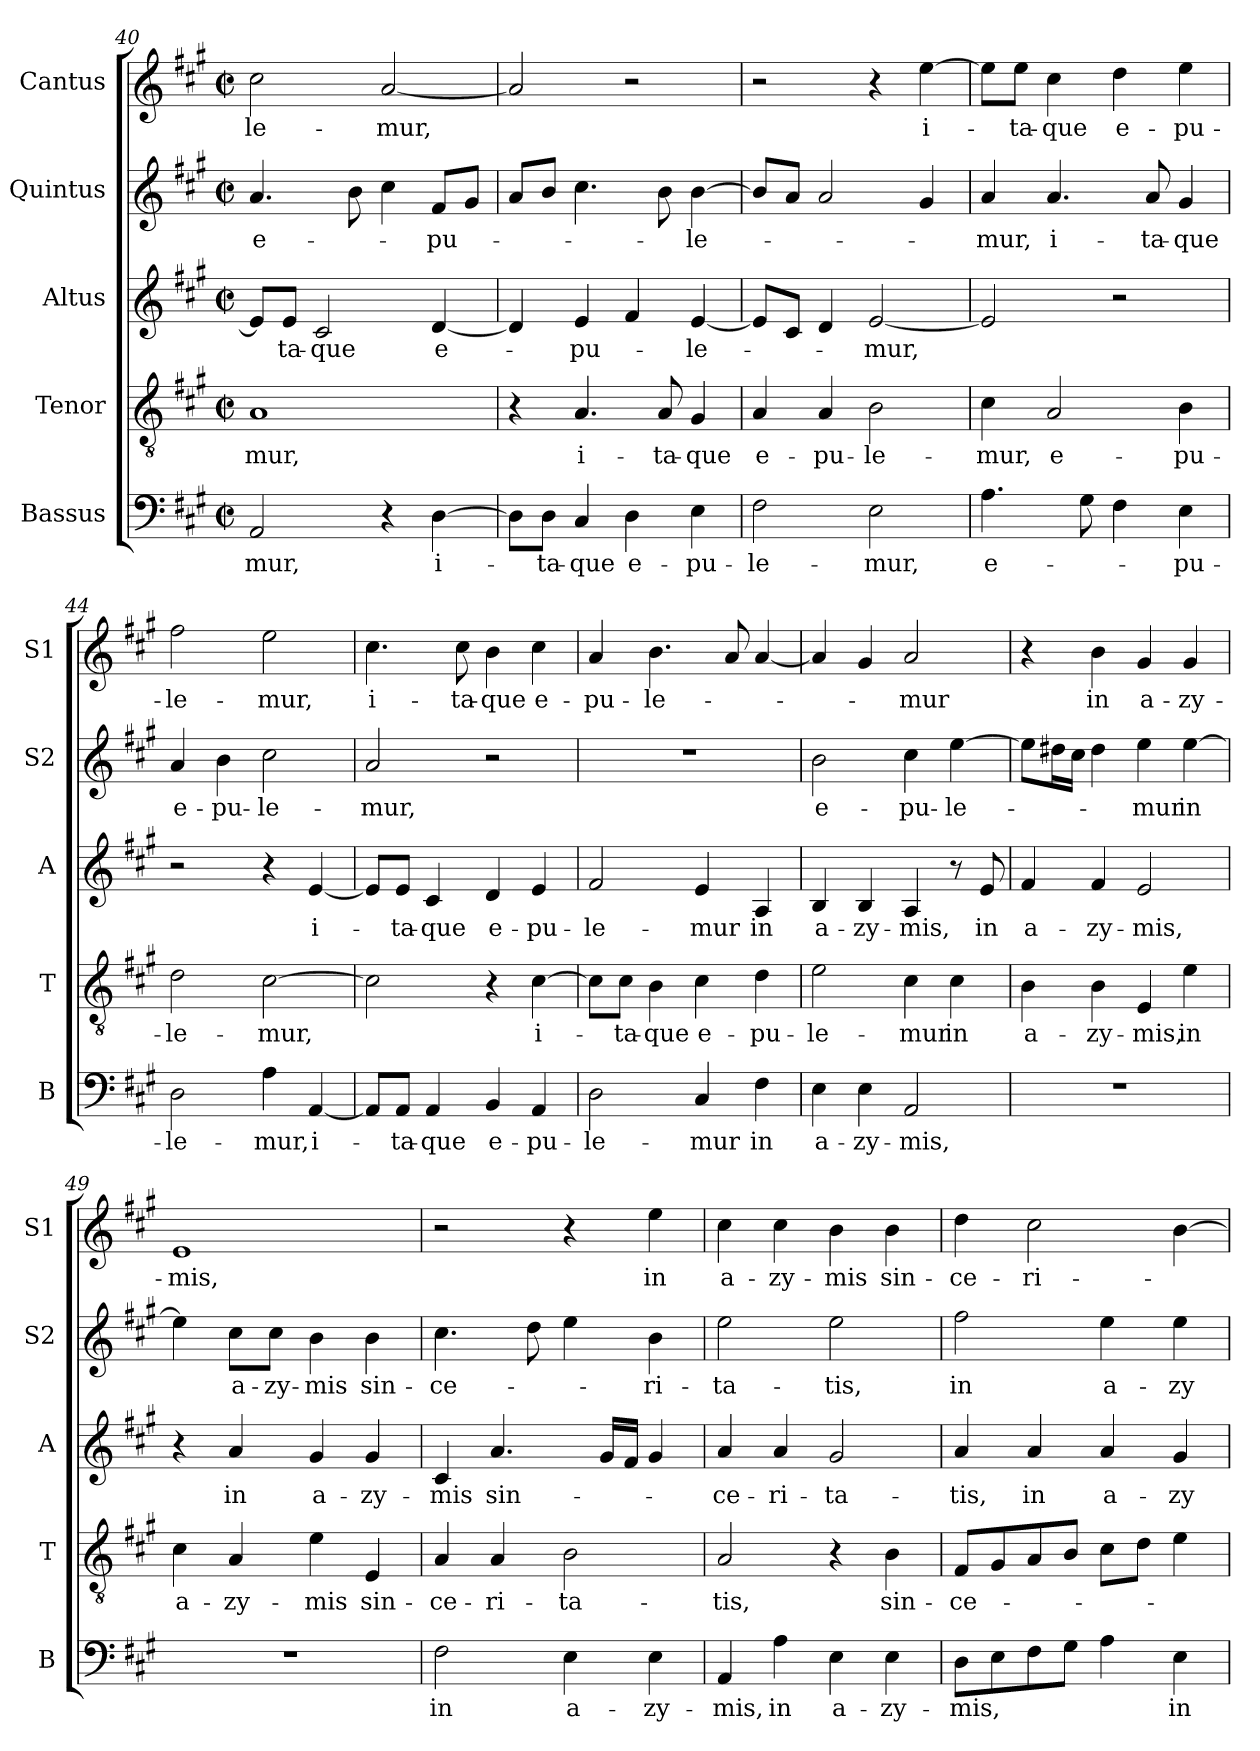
**kern	**text	**kern	**text	**kern	**text	**kern	**text	**kern	**text
*part5	*part5	*part4	*part4	*part3	*part3	*part2	*part2	*part1	*part1
*staff5	*staff5	*staff4	*staff4	*staff3	*staff3	*staff2	*staff2	*staff1	*staff1
*I"Bassus	*	*I"Tenor	*	*I"Altus	*	*I"Quintus	*	*I"Cantus	*
*I'B	*	*I'T	*	*I'A	*	*I'S2	*	*I'S1	*
*clefF4	*	*clefGv2	*	*clefG2	*	*clefG2	*	*clefG2	*
*k[f#c#g#]	*	*k[f#c#g#]	*	*k[f#c#g#]	*	*k[f#c#g#]	*	*k[f#c#g#]	*
*A:	*	*A:	*	*A:	*	*A:	*	*A:	*
*M2/2	*	*M2/2	*	*M2/2	*	*M2/2	*	*M2/2	*
*met(c|)	*	*met(c|)	*	*met(c|)	*	*met(c|)	*	*met(c|)	*
=40	=40	=40	=40	=40	=40	=40	=40	=40	=40
!	!LO:LY:b	!	!LO:LY:b	!	!	!	!LO:LY:b	!	!LO:LY:b
2AA/	-mur,	1A	-mur,	8e/L]	.	4.a/	e-	2cc#\	-le-
!	!	!	!	!	!LO:LY:b	!	!	!	!
.	.	.	.	8e/J	-ta-	.	.	.	.
!	!	!	!	!	!LO:LY:b	!	!	!	!
.	.	.	.	2c#/	-que	.	.	.	.
.	.	.	.	.	.	8b\	.	.	.
!	!	!	!	!	!	!	!	!	!LO:LY:b
4r	.	.	.	.	.	4cc#\	.	[2a/	-mur,
!	!LO:LY:b	!	!	!	!LO:LY:b	!	!LO:LY:b	!	!
[4D\	i-	.	.	[4d/	e-	8f#/L	-pu-	.	.
.	.	.	.	.	.	8g#/J	.	.	.
=41	=41	=41	=41	=41	=41	=41	=41	=41	=41
8D\L]	.	4r	.	4d/]	.	8a/L	.	2a/]	.
!	!LO:LY:b	!	!	!	!	!	!	!	!
8D\J	-ta-	.	.	.	.	8b/J	.	.	.
!	!LO:LY:b	!	!LO:LY:b	!	!LO:LY:b	!	!	!	!
4C#/	-que	4.A/	i-	4e/	-pu-	4.cc#\	.	.	.
!	!LO:LY:b	!	!	!	!	!	!	!	!
4D\	e-	.	.	4f#/	.	.	.	2r	.
!	!	!	!LO:LY:b	!	!	!	!	!	!
.	.	8A/	-ta-	.	.	8b\	.	.	.
!	!LO:LY:b	!	!LO:LY:b	!	!LO:LY:b	!	!LO:LY:b	!	!
4E\	-pu-	4G#/	-que	[4e/	-le-	[4b\	-le-	.	.
=42	=42	=42	=42	=42	=42	=42	=42	=42	=42
!	!LO:LY:b	!	!LO:LY:b	!	!	!	!	!	!
2F#\	-le-	4A/	e-	8e/L]	.	8b/L]	.	2r	.
.	.	.	.	8c#/J	.	8a/J	.	.	.
!	!	!	!LO:LY:b	!	!	!	!	!	!
.	.	4A/	-pu-	4d/	.	2a/	.	.	.
!	!LO:LY:b	!	!LO:LY:b	!	!LO:LY:b	!	!	!	!
2E\	-mur,	2B\	-le-	[2e/	-mur,	.	.	4r	.
!	!	!	!	!	!	!	!	!	!LO:LY:b
.	.	.	.	.	.	4g#/	.	[4ee\	i-
=43	=43	=43	=43	=43	=43	=43	=43	=43	=43
!	!LO:LY:b	!	!LO:LY:b	!	!	!	!LO:LY:b	!	!
4.A\	e-	4c#\	-mur,	2e/]	.	4a/	-mur,	8ee\L]	.
!	!	!	!	!	!	!	!	!	!LO:LY:b
.	.	.	.	.	.	.	.	8ee\J	-ta-
!	!	!	!LO:LY:b	!	!	!	!LO:LY:b	!	!LO:LY:b
.	.	2A/	e-	.	.	4.a/	i-	4cc#\	-que
8G#\	.	.	.	.	.	.	.	.	.
!	!	!	!	!	!	!	!	!	!LO:LY:b
4F#\	.	.	.	2r	.	.	.	4dd\	e-
!	!	!	!	!	!	!	!LO:LY:b	!	!
.	.	.	.	.	.	8a/	-ta-	.	.
!	!LO:LY:b	!	!LO:LY:b	!	!	!	!LO:LY:b	!	!LO:LY:b
4E\	-pu-	4B\	-pu-	.	.	4g#/	-que	4ee\	-pu-
=44	=44	=44	=44	=44	=44	=44	=44	=44	=44
!	!LO:LY:b	!	!LO:LY:b	!	!	!	!LO:LY:b	!	!LO:LY:b
2D\	-le-	2d\	-le-	2r	.	4a/	e-	2ff#\	-le-
!	!	!	!	!	!	!	!LO:LY:b	!	!
.	.	.	.	.	.	4b\	-pu-	.	.
!	!LO:LY:b	!	!LO:LY:b	!	!	!	!LO:LY:b	!	!LO:LY:b
4A\	-mur,	[2c#\	-mur,	4r	.	2cc#\	-le-	2ee\	-mur,
!	!LO:LY:b	!	!	!	!LO:LY:b	!	!	!	!
[4AA/	i-	.	.	[4e/	i-	.	.	.	.
!!LO:PB:g=z
=45	=45	=45	=45	=45	=45	=45	=45	=45	=45
!	!	!	!	!	!	!	!LO:LY:b	!	!LO:LY:b
8AA/L]	.	2c#\]	.	8e/L]	.	2a/	-mur,	4.cc#\	i-
!	!LO:LY:b	!	!	!	!LO:LY:b	!	!	!	!
8AA/J	-ta-	.	.	8e/J	-ta-	.	.	.	.
!	!LO:LY:b	!	!	!	!LO:LY:b	!	!	!	!
4AA/	-que	.	.	4c#/	-que	.	.	.	.
!	!	!	!	!	!	!	!	!	!LO:LY:b
.	.	.	.	.	.	.	.	8cc#\	-ta-
!	!LO:LY:b	!	!	!	!LO:LY:b	!	!	!	!LO:LY:b
4BB/	e-	4r	.	4d/	e-	2r	.	4b\	-que
!	!LO:LY:b	!	!LO:LY:b	!	!LO:LY:b	!	!	!	!LO:LY:b
4AA/	-pu-	[4c#\	i-	4e/	-pu-	.	.	4cc#\	e-
=46	=46	=46	=46	=46	=46	=46	=46	=46	=46
!	!LO:LY:b	!	!	!	!LO:LY:b	!	!	!	!LO:LY:b
2D\	-le-	8c#\L]	.	2f#/	-le-	1r	.	4a/	-pu-
!	!	!	!LO:LY:b	!	!	!	!	!	!
.	.	8c#\J	-ta-	.	.	.	.	.	.
!	!	!	!LO:LY:b	!	!	!	!	!	!LO:LY:b
.	.	4B\	-que	.	.	.	.	4.b\	-le-
!	!LO:LY:b	!	!LO:LY:b	!	!LO:LY:b	!	!	!	!
4C#/	-mur	4c#\	e-	4e/	-mur	.	.	.	.
.	.	.	.	.	.	.	.	8a/	.
!	!LO:LY:b	!	!LO:LY:b	!	!LO:LY:b	!	!	!	!
4F#\	in	4d\	-pu-	4A/	in	.	.	[4a/	.
=47	=47	=47	=47	=47	=47	=47	=47	=47	=47
!	!LO:LY:b	!	!LO:LY:b	!	!LO:LY:b	!	!LO:LY:b	!	!
4E\	a-	2e\	-le-	4B/	a-	2b\	e-	4a/]	.
!	!LO:LY:b	!	!	!	!LO:LY:b	!	!	!	!
4E\	-zy-	.	.	4B/	-zy-	.	.	4g#/	.
!	!LO:LY:b	!	!LO:LY:b	!	!LO:LY:b	!	!LO:LY:b	!	!LO:LY:b
2AA/	-mis,	4c#\	-mur	4A/	-mis,	4cc#\	-pu-	2a/	-mur
!	!	!	!LO:LY:b	!	!	!	!LO:LY:b	!	!
.	.	4c#\	in	8r	.	[4ee\	-le-	.	.
!	!	!	!	!	!LO:LY:b	!	!	!	!
.	.	.	.	8e/	in	.	.	.	.
=48	=48	=48	=48	=48	=48	=48	=48	=48	=48
!	!	!	!LO:LY:b	!	!LO:LY:b	!	!	!	!
1r	.	4B\	a-	4f#/	a-	8ee\L]	.	4r	.
.	.	.	.	.	.	16dd#X\L	.	.	.
.	.	.	.	.	.	16cc#\JJ	.	.	.
!	!	!	!LO:LY:b	!	!LO:LY:b	!	!	!	!LO:LY:b
.	.	4B\	-zy-	4f#/	-zy-	4dd#\	.	4b\	in
!	!	!	!LO:LY:b	!	!LO:LY:b	!	!LO:LY:b	!	!LO:LY:b
.	.	4E/	-mis,	2e/	-mis,	4ee\	-mur	4g#/	a-
!	!	!	!LO:LY:b	!	!	!	!LO:LY:b	!	!LO:LY:b
.	.	4e\	in	.	.	[4ee\	in	4g#/	-zy-
=49	=49	=49	=49	=49	=49	=49	=49	=49	=49
!	!	!	!LO:LY:b	!	!	!	!	!	!LO:LY:b
1r	.	4c#\	a-	4r	.	4ee\]	.	1e	-mis,
!	!	!	!LO:LY:b	!	!LO:LY:b	!	!LO:LY:b	!	!
.	.	4A/	-zy-	4a/	in	8cc#\L	a-	.	.
!	!	!	!	!	!	!	!LO:LY:b	!	!
.	.	.	.	.	.	8cc#\J	-zy-	.	.
!	!	!	!LO:LY:b	!	!LO:LY:b	!	!LO:LY:b	!	!
.	.	4e\	-mis	4g#/	a-	4b\	-mis	.	.
!	!	!	!LO:LY:b	!	!LO:LY:b	!	!LO:LY:b	!	!
.	.	4E/	sin-	4g#/	-zy-	4b\	sin-	.	.
!!LO:LB:g=z
=50	=50	=50	=50	=50	=50	=50	=50	=50	=50
!	!LO:LY:b	!	!LO:LY:b	!	!LO:LY:b	!	!LO:LY:b	!	!
2F#\	in	4A/	-ce-	4c#/	-mis	4.cc#\	-ce-	2r	.
!	!	!	!LO:LY:b	!	!LO:LY:b	!	!	!	!
.	.	4A/	-ri-	4.a/	sin-	.	.	.	.
.	.	.	.	.	.	8dd\	.	.	.
!	!LO:LY:b	!	!LO:LY:b	!	!	!	!	!	!
4E\	a-	2B\	-ta-	.	.	4ee\	.	4r	.
.	.	.	.	16g#/LL	.	.	.	.	.
.	.	.	.	16f#/JJ	.	.	.	.	.
!	!LO:LY:b	!	!	!	!	!	!LO:LY:b	!	!LO:LY:b
4E\	-zy-	.	.	4g#/	.	4b\	-ri-	4ee\	in
=51	=51	=51	=51	=51	=51	=51	=51	=51	=51
!	!LO:LY:b	!	!LO:LY:b	!	!LO:LY:b	!	!LO:LY:b	!	!LO:LY:b
4AA/	-mis,	2A/	-tis,	4a/	-ce-	2ee\	-ta-	4cc#\	a-
!	!LO:LY:b	!	!	!	!LO:LY:b	!	!	!	!LO:LY:b
4A\	in	.	.	4a/	-ri-	.	.	4cc#\	-zy-
!	!LO:LY:b	!	!	!	!LO:LY:b	!	!LO:LY:b	!	!LO:LY:b
4E\	a-	4r	.	2g#/	-ta-	2ee\	-tis,	4b\	-mis
!	!LO:LY:b	!	!LO:LY:b	!	!	!	!	!	!LO:LY:b
4E\	-zy-	4B\	sin-	.	.	.	.	4b\	sin-
=52	=52	=52	=52	=52	=52	=52	=52	=52	=52
!	!LO:LY:b	!	!LO:LY:b	!	!LO:LY:b	!	!LO:LY:b	!	!LO:LY:b
8D\L	-mis,	8F#/L	-ce-	4a/	-tis,	2ff#\	in	4dd\	-ce-
8E\	.	8G#/	.	.	.	.	.	.	.
!	!	!	!	!	!LO:LY:b	!	!	!	!LO:LY:b
8F#\	.	8A/	.	4a/	in	.	.	2cc#\	-ri-
8G#\J	.	8B/J	.	.	.	.	.	.	.
!	!	!	!	!	!LO:LY:b	!	!LO:LY:b	!	!
4A\	.	8c#\L	.	4a/	a-	4ee\	a-	.	.
.	.	8d\J	.	.	.	.	.	.	.
!	!LO:LY:b	!	!	!	!LO:LY:b	!	!LO:LY:b	!	!
4E\	in	4e\	.	4g#/	-zy-	4ee\	-zy-	[4b\	.
=	=	=	=	=	=	=	=	=	=
*-	*-	*-	*-	*-	*-	*-	*-	*-	*-
